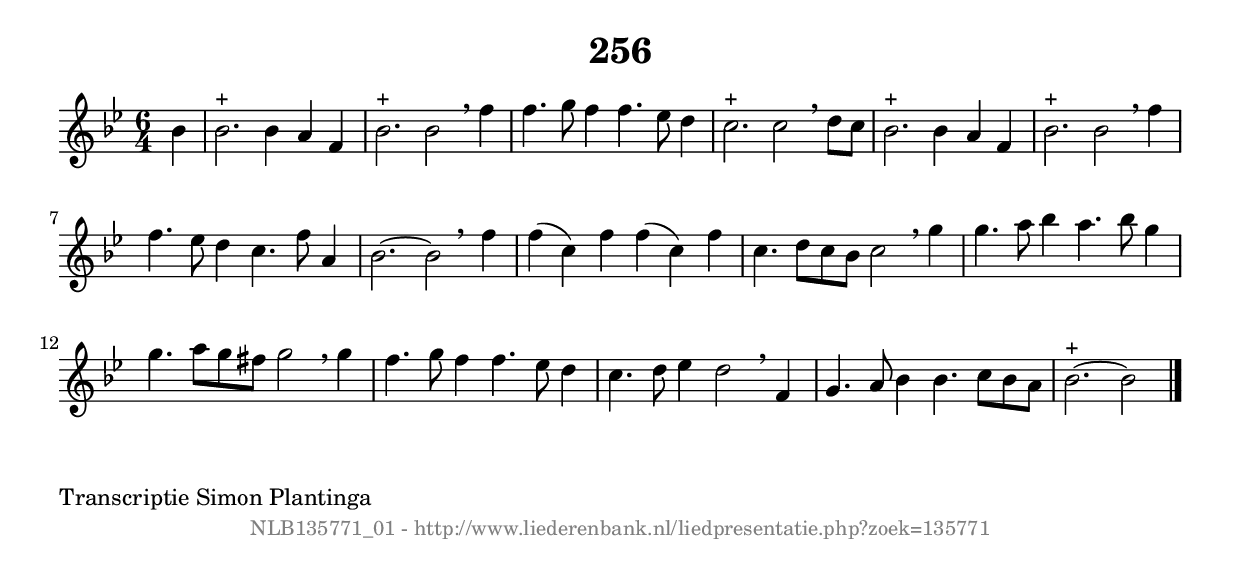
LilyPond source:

%
% produced by wce2krn 1.64 (7 June 2014)
%
\version"2.16"
#(append! paper-alist '(("long" . (cons (* 210 mm) (* 2000 mm)))))
#(set-default-paper-size "long")
sb = {\breathe}
mBreak = {\breathe }
bBreak = {\breathe }
x = {\once\override NoteHead #'style = #'cross }
gl=\glissando
itime={\override Staff.TimeSignature #'stencil = ##f }
ficta = {\once\set suggestAccidentals = ##t}
fine = {\once\override Score.RehearsalMark #'self-alignment-X = #1 \mark \markup {\italic{Fine}}}
dc = {\once\override Score.RehearsalMark #'self-alignment-X = #1 \mark \markup {\italic{D.C.}}}
dcf = {\once\override Score.RehearsalMark #'self-alignment-X = #1 \mark \markup {\italic{D.C. al Fine}}}
dcc = {\once\override Score.RehearsalMark #'self-alignment-X = #1 \mark \markup {\italic{D.C. al Coda}}}
ds = {\once\override Score.RehearsalMark #'self-alignment-X = #1 \mark \markup {\italic{D.S.}}}
dsf = {\once\override Score.RehearsalMark #'self-alignment-X = #1 \mark \markup {\italic{D.S. al Fine}}}
dsc = {\once\override Score.RehearsalMark #'self-alignment-X = #1 \mark \markup {\italic{D.S. al Coda}}}
pv = {\set Score.repeatCommands = #'((volta "1"))}
sv = {\set Score.repeatCommands = #'((volta "2"))}
tv = {\set Score.repeatCommands = #'((volta "3"))}
qv = {\set Score.repeatCommands = #'((volta "4"))}
xv = {\set Score.repeatCommands = #'((volta #f))}
\header{ tagline = ""
title = "256"
}
\score {{
\key bes \major
\relative g'
{
\set melismaBusyProperties = #'()
\partial 32*8
\time 6/4
\tempo 4=120
\override Score.MetronomeMark #'transparent = ##t
\override Score.RehearsalMark #'break-visibility = #(vector #t #t #f)
bes4 | bes2.^"+" bes4 a4 f4 | bes2.^"+" bes2 \sb f'4 | f4. g8 f4 f4. ees8 d4 | c2.^"+" c2 \mBreak
d8 c8 | bes2.^"+" bes4 a4 f4 | bes2.^"+" bes2 \sb f'4 | f4. ees8 d4 c4. f8 a,4 | bes2.~ bes2 \bar ":|:" \bBreak
f'4 | f4( c4) f4 f4( c4) f4 | c4. d8 c8 bes8 c2 \sb g'4 | g4. a8 bes4 a4. bes8 g4 | g4. a8 g8 fis8 g2 \mBreak
g4 | f4. g8 f4 f4. ees8 d4 | c4. d8 ees4 d2 \sb f,4 | g4. a8 bes4 bes4. c8 bes8 a8 | bes2.^"+"~ bes2 \bar "|."
 }}
 \midi { }
 \layout {
            indent = 0.0\cm
}
}
\markup { \wordwrap-string #" 
Transcriptie Simon Plantinga
"}
\markup { \vspace #0 } \markup { \with-color #grey \fill-line { \center-column { \smaller "NLB135771_01 - http://www.liederenbank.nl/liedpresentatie.php?zoek=135771" } } }
